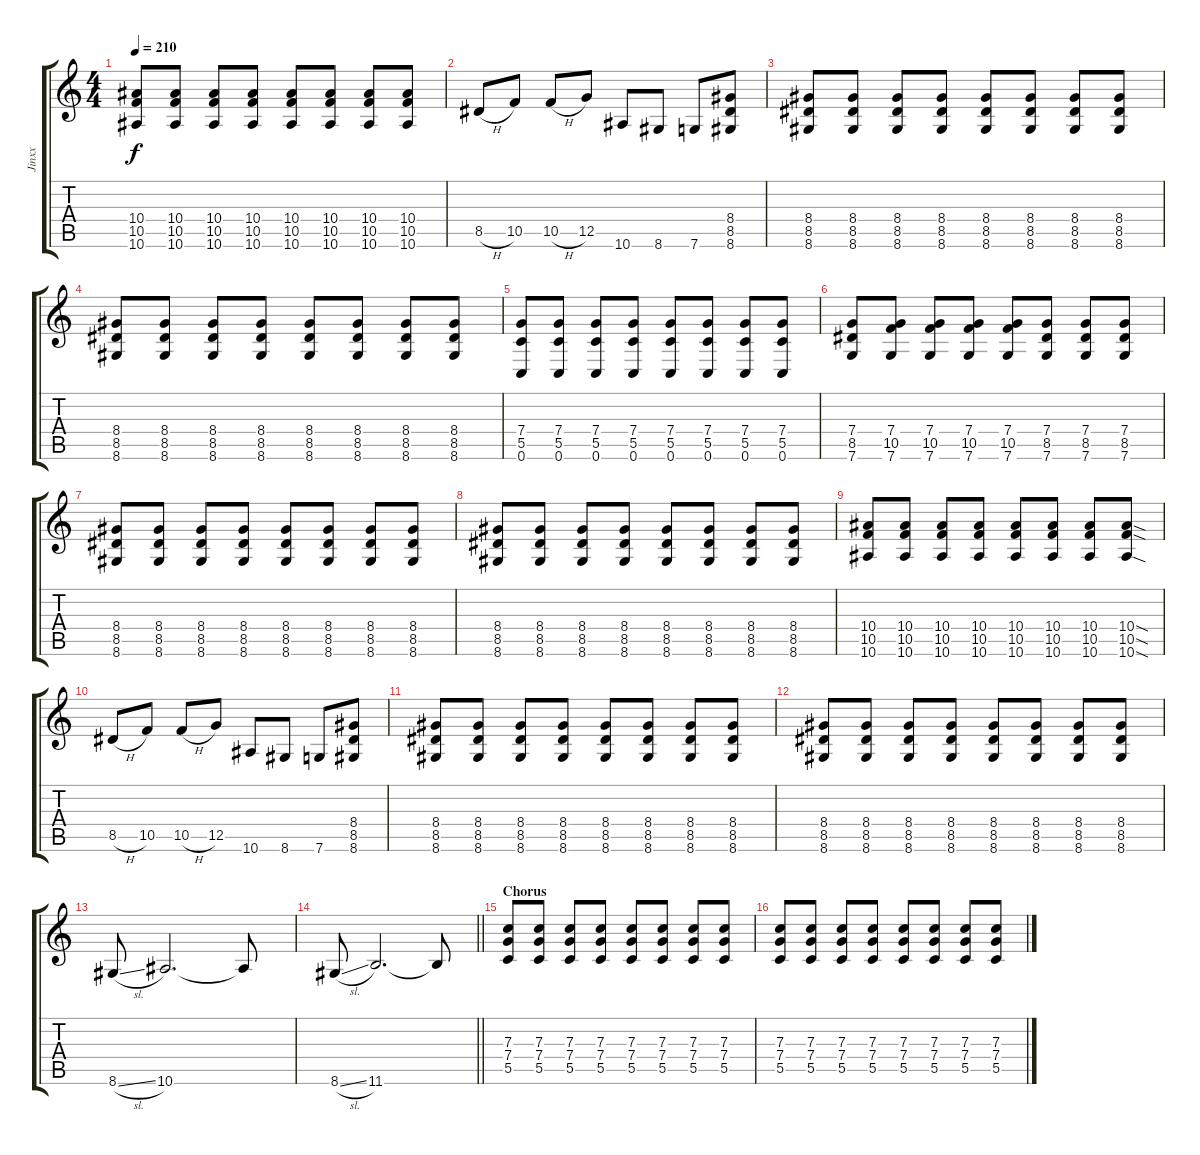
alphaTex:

\track ("Jinxx" "Jinxx") {instrument distortionguitar}
\staff {score tabs}
\tuning (D4 A3 F3 C3 G2 C2) {hide}
\ts (4 4)
\tempo 210
\clef g2
\ks c
(10.4 10.5 10.6).8{dy f} (10.4 10.5 10.6).8 (10.4 10.5 10.6).8 (10.4 10.5 10.6).8 (10.4 10.5 10.6).8 (10.4 10.5 10.6).8 (10.4 10.5 10.6).8 (10.4 10.5 10.6).8 |
8.5{h}.8 10.5.8 10.5{h}.8 12.5.8 10.6.8 8.6.8 7.6.8 (8.4 8.5 8.6).8 |
(8.4 8.5 8.6).8 (8.4 8.5 8.6).8 (8.4 8.5 8.6).8 (8.4 8.5 8.6).8 (8.4 8.5 8.6).8 (8.4 8.5 8.6).8 (8.4 8.5 8.6).8 (8.4 8.5 8.6).8 |
(8.4 8.5 8.6).8 (8.4 8.5 8.6).8 (8.4 8.5 8.6).8 (8.4 8.5 8.6).8 (8.4 8.5 8.6).8 (8.4 8.5 8.6).8 (8.4 8.5 8.6).8 (8.4 8.5 8.6).8 |
(7.4 5.5 0.6).8 (7.4 5.5 0.6).8 (7.4 5.5 0.6).8 (7.4 5.5 0.6).8 (7.4 5.5 0.6).8 (7.4 5.5 0.6).8 (7.4 5.5 0.6).8 (7.4 5.5 0.6).8 |
(7.4 8.5 7.6).8 (7.4 10.5 7.6).8 (7.4 10.5 7.6).8 (7.4 10.5 7.6).8 (7.4 10.5 7.6).8 (7.4 8.5 7.6).8 (7.4 8.5 7.6).8 (7.4 8.5 7.6).8 |
(8.4 8.5 8.6).8 (8.4 8.5 8.6).8 (8.4 8.5 8.6).8 (8.4 8.5 8.6).8 (8.4 8.5 8.6).8 (8.4 8.5 8.6).8 (8.4 8.5 8.6).8 (8.4 8.5 8.6).8 |
(8.4 8.5 8.6).8 (8.4 8.5 8.6).8 (8.4 8.5 8.6).8 (8.4 8.5 8.6).8 (8.4 8.5 8.6).8 (8.4 8.5 8.6).8 (8.4 8.5 8.6).8 (8.4 8.5 8.6).8 |
(10.4 10.5 10.6).8 (10.4 10.5 10.6).8 (10.4 10.5 10.6).8 (10.4 10.5 10.6).8 (10.4 10.5 10.6).8 (10.4 10.5 10.6).8 (10.4 10.5 10.6).8 (10.4{sod} 10.5{sod} 10.6{sod}).8 |
8.5{h}.8 10.5.8 10.5{h}.8 12.5.8 10.6.8 8.6.8 7.6.8 (8.4 8.5 8.6).8 |
(8.4 8.5 8.6).8 (8.4 8.5 8.6).8 (8.4 8.5 8.6).8 (8.4 8.5 8.6).8 (8.4 8.5 8.6).8 (8.4 8.5 8.6).8 (8.4 8.5 8.6).8 (8.4 8.5 8.6).8 |
(8.4 8.5 8.6).8 (8.4 8.5 8.6).8 (8.4 8.5 8.6).8 (8.4 8.5 8.6).8 (8.4 8.5 8.6).8 (8.4 8.5 8.6).8 (8.4 8.5 8.6).8 (8.4 8.5 8.6).8 |
8.6{sl}.8 10.6.2{d} 10.6{t}.8 |
\barLineRight lightlight
8.6{sl}.8 11.6.2{d} 11.6{t}.8 |
\section ("" "Chorus")
(7.3 7.4 5.5).8 (7.3 7.4 5.5).8 (7.3 7.4 5.5).8 (7.3 7.4 5.5).8 (7.3 7.4 5.5).8 (7.3 7.4 5.5).8 (7.3 7.4 5.5).8 (7.3 7.4 5.5).8 |
(7.3 7.4 5.5).8 (7.3 7.4 5.5).8 (7.3 7.4 5.5).8 (7.3 7.4 5.5).8 (7.3 7.4 5.5).8 (7.3 7.4 5.5).8 (7.3 7.4 5.5).8 (7.3 7.4 5.5).8
